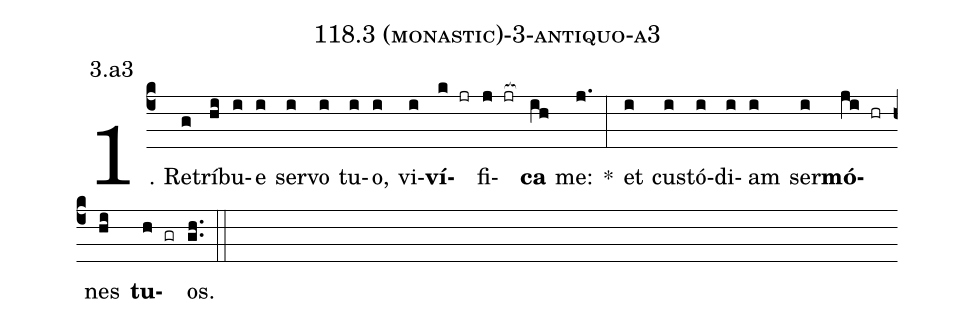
name: 118.3 (monastic)-3-antiquo-a3;
annotation: 3.a3;
%%
(c4)1. Re(g)trí(hi)bu(i)e(i) ser(i)vo(i) tu(i)o,(i) vi(i)<b>ví</b>(k jr)fi(j jr[ocb:1{])<b>ca</b>(ih[ocb:0}]) me:(j.) *(:) et(i) cus(i)tó(i)di(i)am(i) ser(i)<b>mó</b>(ji hr)nes(hi) <b>tu</b>(h gr)os.(gh..) (::)
